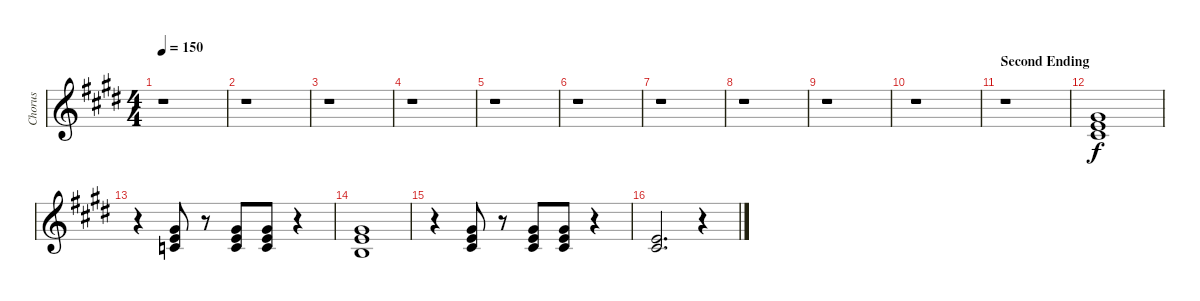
\track ("Chorus" "Chorus") {instrument pad4choir}
\staff {score}
\tuning (E4 B3 G3 D3 A2 E2 B1) {hide}
\ts (4 4)
\tempo 150
\clef g2
\ks e
r.1{dy f} |
r.1 |
r.1 |
r.1 |
r.1 |
r.1 |
r.1 |
r.1 |
r.1 |
r.1 |
\section ("" "Second Ending")
r.1 |
\section ("" "")
(4.1 5.2 6.3).1 |
r.4 (4.1 5.2 5.3).8 r.8 (4.1 5.2 5.3).8 (4.1 5.2 5.3).8 r.4 |
(4.1 5.2 4.3).1 |
r.4 (4.1 5.2 6.3).8 r.8 (4.1 5.2 6.3).8 (4.1 5.2 6.3).8 r.4 |
(0.1 2.2).2{d} r.4
